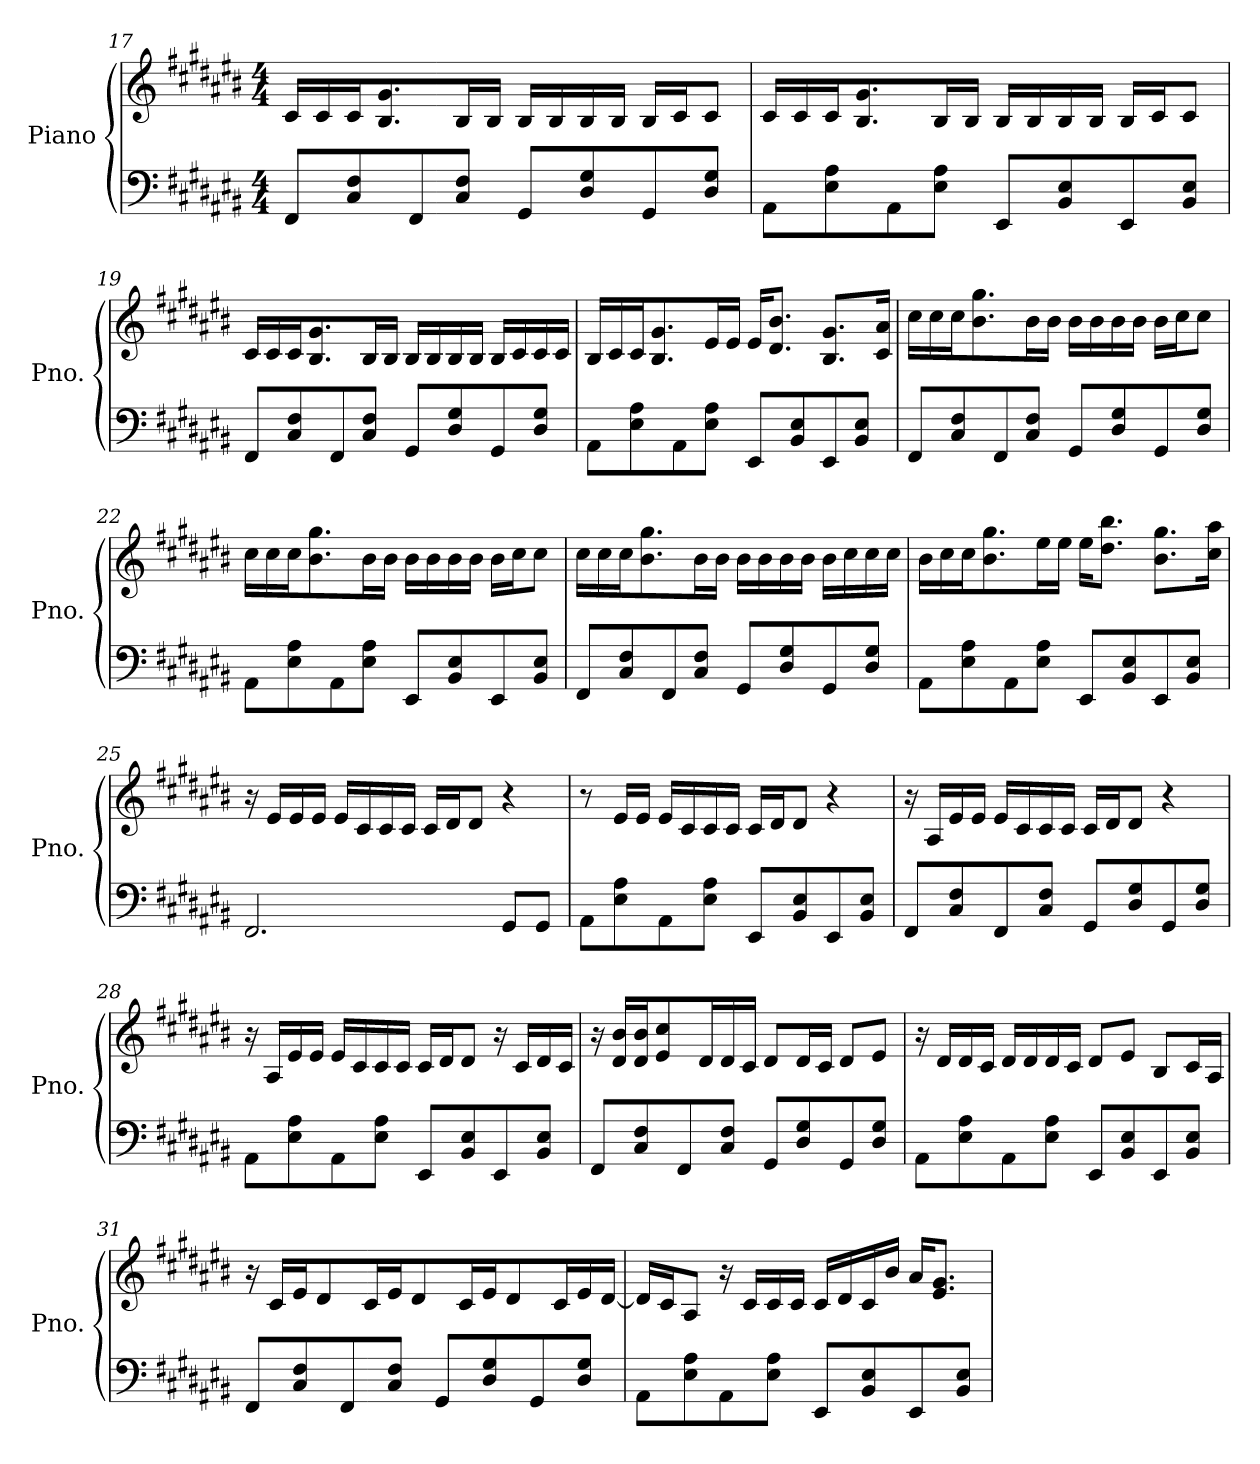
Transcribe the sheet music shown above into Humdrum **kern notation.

**kern	**kern
*part1	*part1
*staff2	*staff1
*I"Piano	*
*I'Pno.	*
!!LO:LB:g=z
*clefF4	*clefG2
*k[f#c#g#d#a#e#b#]	*k[f#c#g#d#a#e#b#]
*M4/4	*M4/4
=17	=17
8FF#/L	16c#/LL
.	16c#/
8C#/ 8F#/	16c#/J
.	8.B#/ 8.g#/
8FF#/	.
8C#/ 8F#/J	16B#/L
.	16B#/JJ
8GG#/L	16B#/LL
.	16B#/
8D#/ 8G#/	16B#/
.	16B#/JJ
8GG#/	16B#/LL
.	16c#/J
8D#/ 8G#/J	8c#/J
=18	=18
8AA#\L	16c#/LL
.	16c#/
8E#\ 8A#\	16c#/J
.	8.B#/ 8.g#/
8AA#\	.
8E#\ 8A#\J	16B#/L
.	16B#/JJ
8EE#/L	16B#/LL
.	16B#/
8BB#/ 8E#/	16B#/
.	16B#/JJ
8EE#/	16B#/LL
.	16c#/J
8BB#/ 8E#/J	8c#/J
!!LO:LB:g=z
=19	=19
8FF#/L	16c#/LL
.	16c#/
8C#/ 8F#/	16c#/J
.	8.B#/ 8.g#/
8FF#/	.
8C#/ 8F#/J	16B#/L
.	16B#/JJ
8GG#/L	16B#/LL
.	16B#/
8D#/ 8G#/	16B#/
.	16B#/JJ
8GG#/	16B#/LL
.	16c#/
8D#/ 8G#/J	16c#/
.	16c#/JJ
=20	=20
8AA#\L	16B#/LL
.	16c#/
8E#\ 8A#\	16c#/J
.	8.B#/ 8.g#/
8AA#\	.
8E#\ 8A#\J	16e#/L
.	16e#/JJ
8EE#/L	16e#/KL
.	8.d#/ 8.b#/J
8BB#/ 8E#/	.
8EE#/	8.B#/ 8.g#/L
8BB#/ 8E#/J	.
.	16c#/ 16a#/Jk
!!LO:LB:g=z
=21	=21
8FF#/L	16cc#\LL
.	16cc#\
8C#/ 8F#/	16cc#\J
.	8.b#\ 8.gg#\
8FF#/	.
8C#/ 8F#/J	16b#\L
.	16b#\JJ
8GG#/L	16b#\LL
.	16b#\
8D#/ 8G#/	16b#\
.	16b#\JJ
8GG#/	16b#\LL
.	16cc#\J
8D#/ 8G#/J	8cc#\J
=22	=22
8AA#\L	16cc#\LL
.	16cc#\
8E#\ 8A#\	16cc#\J
.	8.b#\ 8.gg#\
8AA#\	.
8E#\ 8A#\J	16b#\L
.	16b#\JJ
8EE#/L	16b#\LL
.	16b#\
8BB#/ 8E#/	16b#\
.	16b#\JJ
8EE#/	16b#\LL
.	16cc#\J
8BB#/ 8E#/J	8cc#\J
!!LO:LB:g=z
=23	=23
8FF#/L	16cc#\LL
.	16cc#\
8C#/ 8F#/	16cc#\J
.	8.b#\ 8.gg#\
8FF#/	.
8C#/ 8F#/J	16b#\L
.	16b#\JJ
8GG#/L	16b#\LL
.	16b#\
8D#/ 8G#/	16b#\
.	16b#\JJ
8GG#/	16b#\LL
.	16cc#\
8D#/ 8G#/J	16cc#\
.	16cc#\JJ
=24	=24
8AA#\L	16b#\LL
.	16cc#\
8E#\ 8A#\	16cc#\J
.	8.b#\ 8.gg#\
8AA#\	.
8E#\ 8A#\J	16ee#\L
.	16ee#\JJ
8EE#/L	16ee#\KL
.	8.dd#\ 8.bb#\J
8BB#/ 8E#/	.
8EE#/	8.b#\ 8.gg#\L
8BB#/ 8E#/J	.
.	16cc#\ 16aa#\Jk
!!LO:PB:g=z
=25	=25
2.FF#/	16r
.	16e#/LL
.	16e#/
.	16e#/JJ
.	16e#/LL
.	16c#/
.	16c#/
.	16c#/JJ
.	16c#/LL
.	16d#/J
.	8d#/J
8GG#/L	4r
8GG#/J	.
=26	=26
8AA#\L	8r
8E#\ 8A#\	16e#/LL
.	16e#/JJ
8AA#\	16e#/LL
.	16c#/
8E#\ 8A#\J	16c#/
.	16c#/JJ
8EE#/L	16c#/LL
.	16d#/J
8BB#/ 8E#/	8d#/J
8EE#/	4r
8BB#/ 8E#/J	.
!!LO:LB:g=z
=27	=27
8FF#/L	16r
.	16A#/LL
8C#/ 8F#/	16e#/
.	16e#/JJ
8FF#/	16e#/LL
.	16c#/
8C#/ 8F#/J	16c#/
.	16c#/JJ
8GG#/L	16c#/LL
.	16d#/J
8D#/ 8G#/	8d#/J
8GG#/	4r
8D#/ 8G#/J	.
=28	=28
8AA#\L	16r
.	16A#/LL
8E#\ 8A#\	16e#/
.	16e#/JJ
8AA#\	16e#/LL
.	16c#/
8E#\ 8A#\J	16c#/
.	16c#/JJ
8EE#/L	16c#/LL
.	16d#/J
8BB#/ 8E#/	8d#/J
8EE#/	16r
.	16c#/LL
8BB#/ 8E#/J	16d#/
.	16c#/JJ
!!LO:LB:g=z
=29	=29
8FF#/L	16r
.	16d#/ 16b#/LL
8C#/ 8F#/	16d#/ 16b#/J
.	8e#/ 8cc#/
8FF#/	.
.	16d#/L
8C#/ 8F#/J	16d#/
.	16c#/JJ
8GG#/L	8d#/L
8D#/ 8G#/	16d#/L
.	16c#/JJ
8GG#/	8d#/L
8D#/ 8G#/J	8e#/J
=30	=30
8AA#\L	16r
.	16d#/LL
8E#\ 8A#\	16d#/
.	16c#/JJ
8AA#\	16d#/LL
.	16d#/
8E#\ 8A#\J	16d#/
.	16c#/JJ
8EE#/L	8d#/L
8BB#/ 8E#/	8e#/J
8EE#/	8B#/L
8BB#/ 8E#/J	16c#/L
.	16A#/JJ
!!LO:LB:g=z
=31	=31
8FF#/L	16r
.	16c#/LL
8C#/ 8F#/	16e#/J
.	8d#/
8FF#/	.
.	16c#/L
8C#/ 8F#/J	16e#/J
.	8d#/
8GG#/L	.
.	16c#/L
8D#/ 8G#/	16e#/J
.	8d#/
8GG#/	.
.	16c#/L
8D#/ 8G#/J	16e#/
.	[16d#/JJ
=32	=32
8AA#\L	16d#/LL]
.	16c#/J
8E#\ 8A#\	8A#/J
8AA#\	16r
.	16c#/LL
8E#\ 8A#\J	16c#/
.	16c#/JJ
8EE#/L	16c#/LL
.	16d#/
8BB#/ 8E#/	16c#/
.	16b#/JJ
8EE#/	16a#/KL
.	8.e#/ 8.g#/J
8BB#/ 8E#/J	.
=	=
*-	*-
